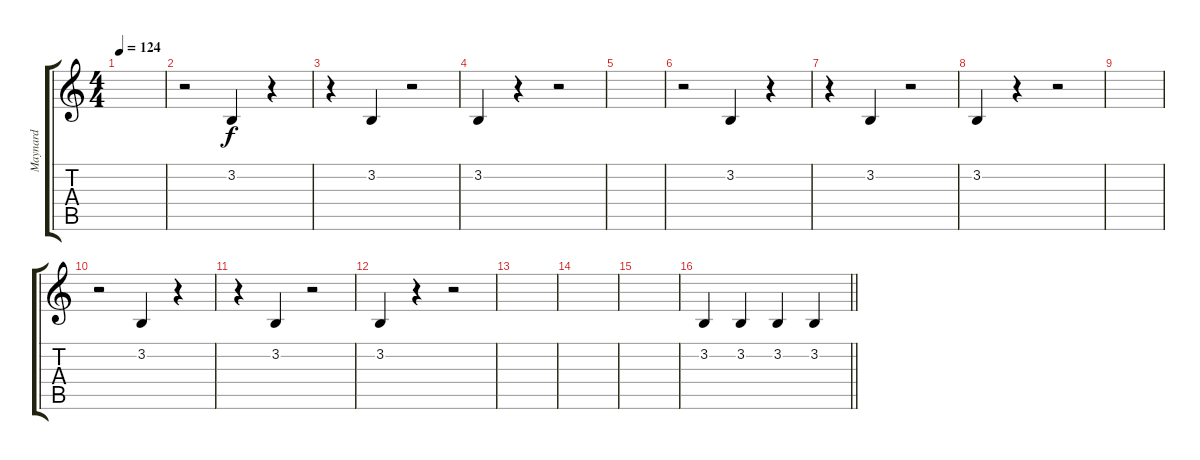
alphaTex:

\track ("Maynard" "Maynard") {instrument synthstrings2}
\staff {score tabs}
\tuning (Db4 Ab3 E3 B2 Gb2 Db2) {hide}
\ts (4 4)
\tempo 124
\clef g2
\ks c
|
r.2{instrument synthstrings2} 3.2.4 r.4 |
r.4 3.2.4 r.2 |
3.2.4 r.4 r.2 |
|
r.2 3.2.4 r.4 |
r.4 3.2.4 r.2 |
3.2.4 r.4 r.2 |
|
r.2 3.2.4 r.4 |
r.4 3.2.4 r.2 |
3.2.4 r.4 r.2 |
|
|
|
\barLineRight lightlight
3.2.4 3.2.4 3.2.4 3.2.4
